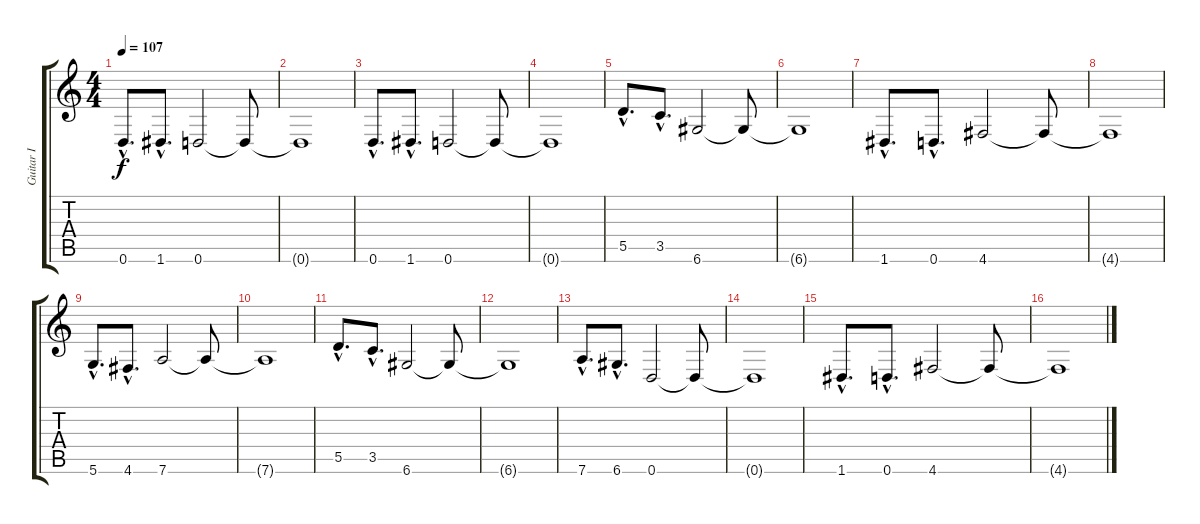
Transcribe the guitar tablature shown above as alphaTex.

\track ("Guitar I" "Guitar I") {instrument distortionguitar}
\staff {score tabs}
\tuning (E4 B3 G3 D3 A2 D2) {hide}
\ts (4 4)
\tempo 107
\clef g2
\ks c
0.6{hac}.8{d dy f} 1.6{hac}.8{d} 0.6.2 0.6{t}.8 |
0.6{t}.1 |
0.6{hac}.8{d} 1.6{hac}.8{d} 0.6.2 0.6{t}.8 |
0.6{t}.1 |
5.5{hac}.8{d} 3.5{hac}.8{d} 6.6.2 6.6{t}.8 |
6.6{t}.1 |
1.6{hac}.8{d} 0.6{hac}.8{d} 4.6.2 4.6{t}.8 |
4.6{t}.1 |
5.6{hac}.8{d} 4.6{hac}.8{d} 7.6.2 7.6{t}.8 |
7.6{t}.1 |
5.5{hac}.8{d} 3.5{hac}.8{d} 6.6.2 6.6{t}.8 |
6.6{t}.1 |
7.6{hac}.8{d} 6.6{hac}.8{d} 0.6.2 0.6{t}.8 |
0.6{t}.1 |
1.6{hac}.8{d} 0.6{hac}.8{d} 4.6.2 4.6{t}.8 |
4.6{t}.1
